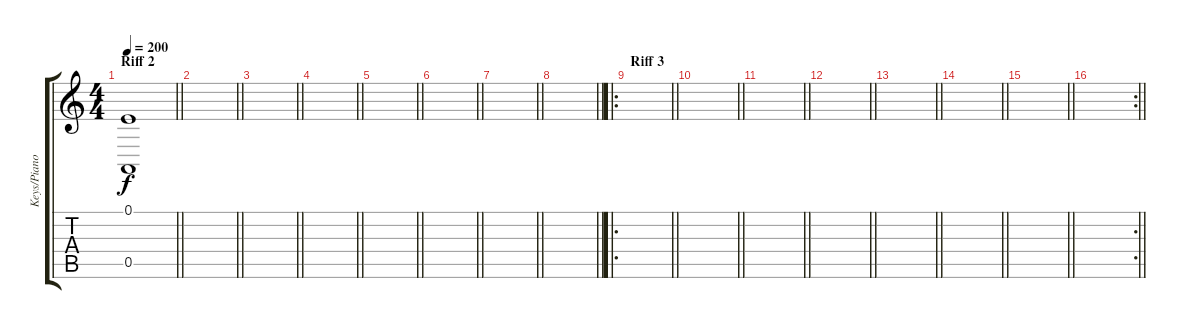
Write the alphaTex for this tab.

\track ("Keys/Piano R.H." "Keys/Piano") {instrument churchorgan}
\staff {score tabs}
\tuning (E4 B3 G3 D3 A2 D2) {hide}
\ts (4 4)
\section ("" "Riff 2")
\tempo 200
\clef g2
\barLineRight lightlight
\ks c
(0.1{t} 0.5{t}).1{dy f} |
\barLineRight lightlight
|
\barLineRight lightlight
|
\barLineRight lightlight
|
\barLineRight lightlight
|
\barLineRight lightlight
|
\barLineRight lightlight
|
\barLineRight lightlight
|
\ro
\section ("" "Riff 3")
\barLineRight lightlight
|
\barLineRight lightlight
|
\barLineRight lightlight
|
\barLineRight lightlight
|
\barLineRight lightlight
|
\barLineRight lightlight
|
\barLineRight lightlight
|
\rc 2
\barLineRight lightlight
